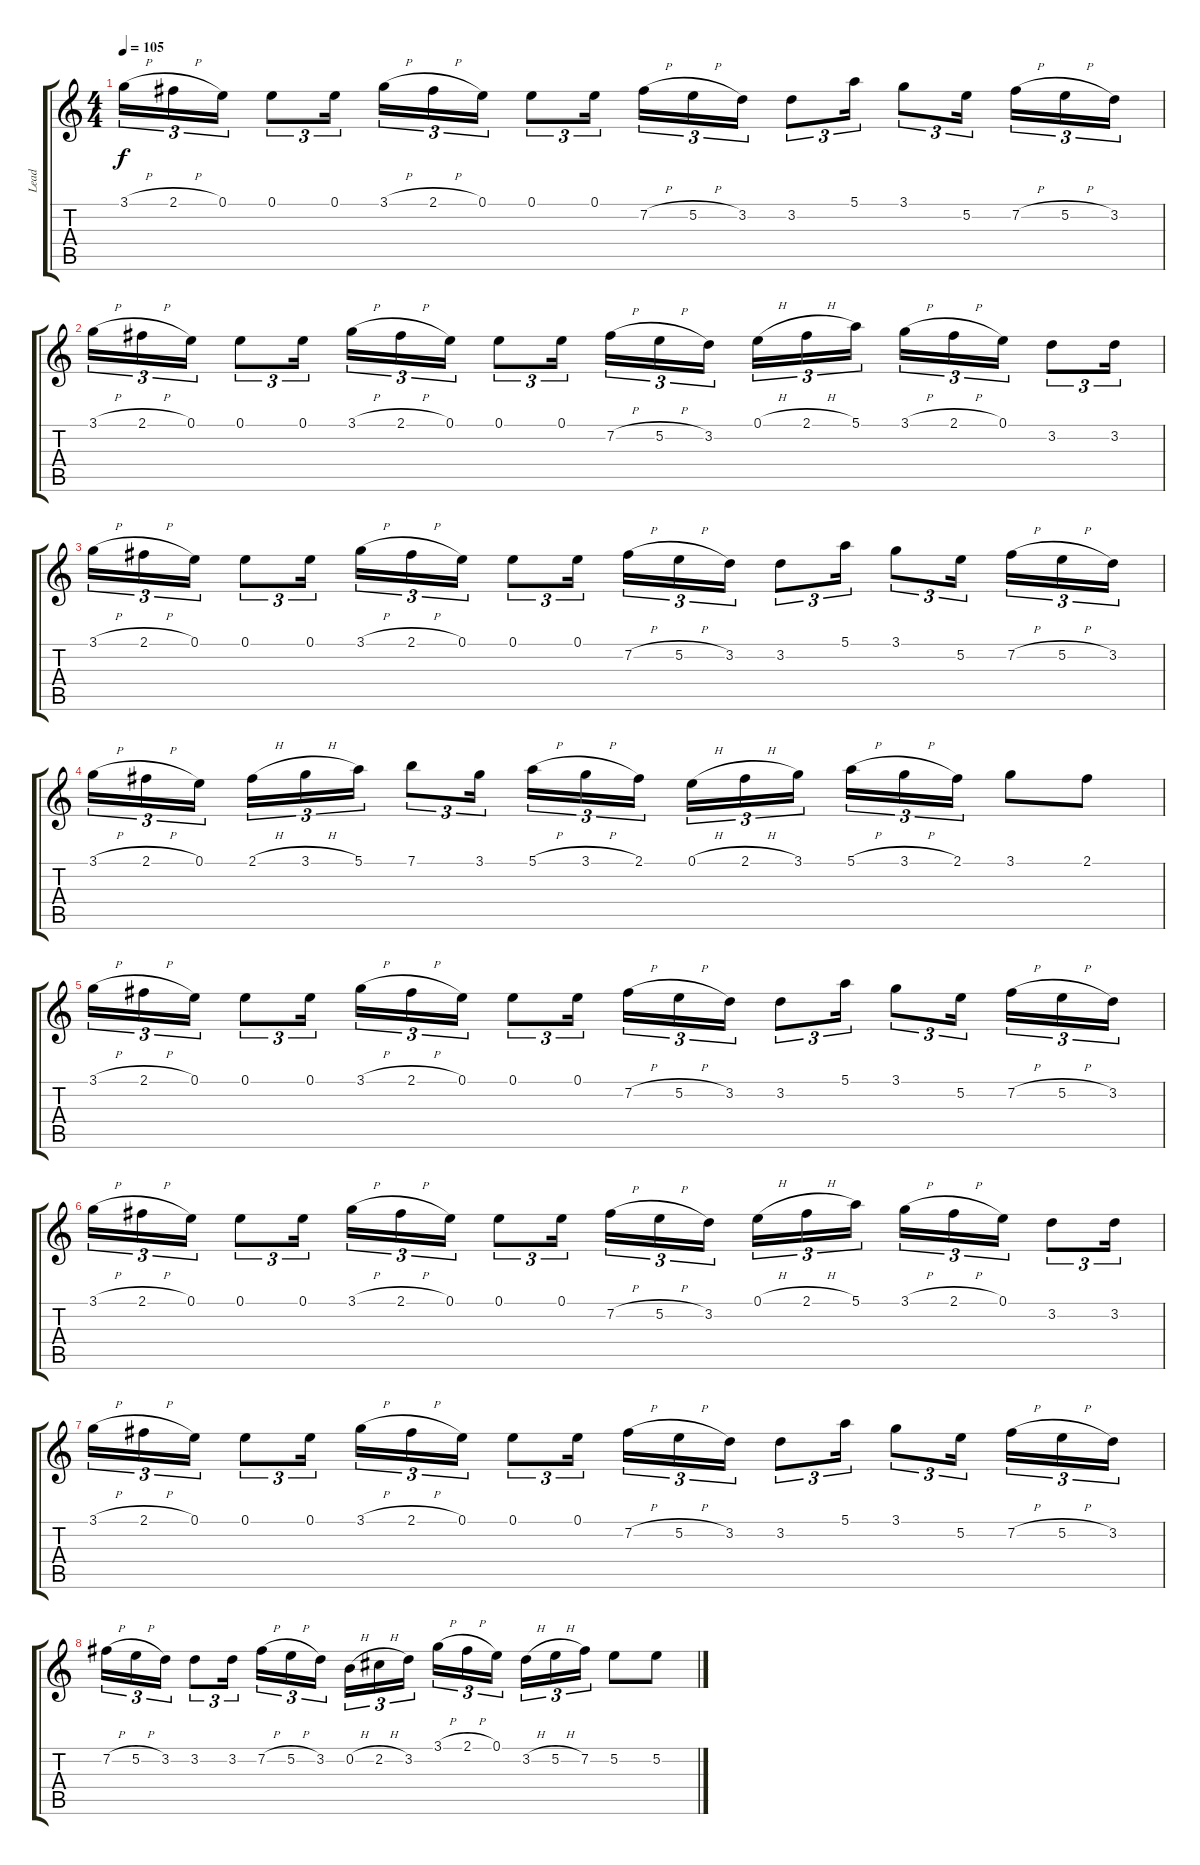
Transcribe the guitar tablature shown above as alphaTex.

\track ("Lead" "Lead") {instrument distortionguitar}
\staff {score tabs}
\tuning (E4 B3 G3 D3 A2 E2) {hide}
\ts (4 4)
\tempo 105
\clef g2
\ks c
3.1{h}.16{tu (3 2) dy f} 2.1{h}.16{tu (3 2)} 0.1.16{tu (3 2)} 0.1.8{tu (3 2)} 0.1.16{tu (3 2)} 3.1{h}.16{tu (3 2)} 2.1{h}.16{tu (3 2)} 0.1.16{tu (3 2)} 0.1.8{tu (3 2)} 0.1.16{tu (3 2)} 7.2{h}.16{tu (3 2)} 5.2{h}.16{tu (3 2)} 3.2.16{tu (3 2)} 3.2.8{tu (3 2)} 5.1.16{tu (3 2)} 3.1.8{tu (3 2)} 5.2.16{tu (3 2) beam splitsecondary} 7.2{h}.16{tu (3 2)} 5.2{h}.16{tu (3 2)} 3.2.16{tu (3 2)} |
3.1{h}.16{tu (3 2)} 2.1{h}.16{tu (3 2)} 0.1.16{tu (3 2)} 0.1.8{tu (3 2)} 0.1.16{tu (3 2)} 3.1{h}.16{tu (3 2)} 2.1{h}.16{tu (3 2)} 0.1.16{tu (3 2)} 0.1.8{tu (3 2)} 0.1.16{tu (3 2)} 7.2{h}.16{tu (3 2)} 5.2{h}.16{tu (3 2)} 3.2.16{tu (3 2) beam splitsecondary} 0.1{h}.16{tu (3 2)} 2.1{h}.16{tu (3 2)} 5.1.16{tu (3 2)} 3.1{h}.16{tu (3 2)} 2.1{h}.16{tu (3 2)} 0.1.16{tu (3 2)} 3.2.8{tu (3 2)} 3.2.16{tu (3 2)} |
3.1{h}.16{tu (3 2)} 2.1{h}.16{tu (3 2)} 0.1.16{tu (3 2)} 0.1.8{tu (3 2)} 0.1.16{tu (3 2)} 3.1{h}.16{tu (3 2)} 2.1{h}.16{tu (3 2)} 0.1.16{tu (3 2)} 0.1.8{tu (3 2)} 0.1.16{tu (3 2)} 7.2{h}.16{tu (3 2)} 5.2{h}.16{tu (3 2)} 3.2.16{tu (3 2)} 3.2.8{tu (3 2)} 5.1.16{tu (3 2)} 3.1.8{tu (3 2)} 5.2.16{tu (3 2) beam splitsecondary} 7.2{h}.16{tu (3 2)} 5.2{h}.16{tu (3 2)} 3.2.16{tu (3 2)} |
3.1{h}.16{tu (3 2)} 2.1{h}.16{tu (3 2)} 0.1.16{tu (3 2) beam splitsecondary} 2.1{h}.16{tu (3 2)} 3.1{h}.16{tu (3 2)} 5.1.16{tu (3 2)} 7.1.8{tu (3 2)} 3.1.16{tu (3 2) beam splitsecondary} 5.1{h}.16{tu (3 2)} 3.1{h}.16{tu (3 2)} 2.1.16{tu (3 2)} 0.1{h}.16{tu (3 2)} 2.1{h}.16{tu (3 2)} 3.1.16{tu (3 2) beam splitsecondary} 5.1{h}.16{tu (3 2)} 3.1{h}.16{tu (3 2)} 2.1.16{tu (3 2)} 3.1.8 2.1.8 |
3.1{h}.16{tu (3 2)} 2.1{h}.16{tu (3 2)} 0.1.16{tu (3 2)} 0.1.8{tu (3 2)} 0.1.16{tu (3 2)} 3.1{h}.16{tu (3 2)} 2.1{h}.16{tu (3 2)} 0.1.16{tu (3 2)} 0.1.8{tu (3 2)} 0.1.16{tu (3 2)} 7.2{h}.16{tu (3 2)} 5.2{h}.16{tu (3 2)} 3.2.16{tu (3 2)} 3.2.8{tu (3 2)} 5.1.16{tu (3 2)} 3.1.8{tu (3 2)} 5.2.16{tu (3 2) beam splitsecondary} 7.2{h}.16{tu (3 2)} 5.2{h}.16{tu (3 2)} 3.2.16{tu (3 2)} |
3.1{h}.16{tu (3 2)} 2.1{h}.16{tu (3 2)} 0.1.16{tu (3 2)} 0.1.8{tu (3 2)} 0.1.16{tu (3 2)} 3.1{h}.16{tu (3 2)} 2.1{h}.16{tu (3 2)} 0.1.16{tu (3 2)} 0.1.8{tu (3 2)} 0.1.16{tu (3 2)} 7.2{h}.16{tu (3 2)} 5.2{h}.16{tu (3 2)} 3.2.16{tu (3 2) beam splitsecondary} 0.1{h}.16{tu (3 2)} 2.1{h}.16{tu (3 2)} 5.1.16{tu (3 2)} 3.1{h}.16{tu (3 2)} 2.1{h}.16{tu (3 2)} 0.1.16{tu (3 2)} 3.2.8{tu (3 2)} 3.2.16{tu (3 2)} |
3.1{h}.16{tu (3 2)} 2.1{h}.16{tu (3 2)} 0.1.16{tu (3 2)} 0.1.8{tu (3 2)} 0.1.16{tu (3 2)} 3.1{h}.16{tu (3 2)} 2.1{h}.16{tu (3 2)} 0.1.16{tu (3 2)} 0.1.8{tu (3 2)} 0.1.16{tu (3 2)} 7.2{h}.16{tu (3 2)} 5.2{h}.16{tu (3 2)} 3.2.16{tu (3 2)} 3.2.8{tu (3 2)} 5.1.16{tu (3 2)} 3.1.8{tu (3 2)} 5.2.16{tu (3 2) beam splitsecondary} 7.2{h}.16{tu (3 2)} 5.2{h}.16{tu (3 2)} 3.2.16{tu (3 2)} |
7.2{h}.16{tu (3 2)} 5.2{h}.16{tu (3 2)} 3.2.16{tu (3 2)} 3.2.8{tu (3 2)} 3.2.16{tu (3 2)} 7.2{h}.16{tu (3 2)} 5.2{h}.16{tu (3 2)} 3.2.16{tu (3 2) beam splitsecondary} 0.2{h}.16{tu (3 2)} 2.2{h}.16{tu (3 2)} 3.2.16{tu (3 2)} 3.1{h}.16{tu (3 2)} 2.1{h}.16{tu (3 2)} 0.1.16{tu (3 2) beam splitsecondary} 3.2{h}.16{tu (3 2)} 5.2{h}.16{tu (3 2)} 7.2.16{tu (3 2)} 5.2.8 5.2.8
